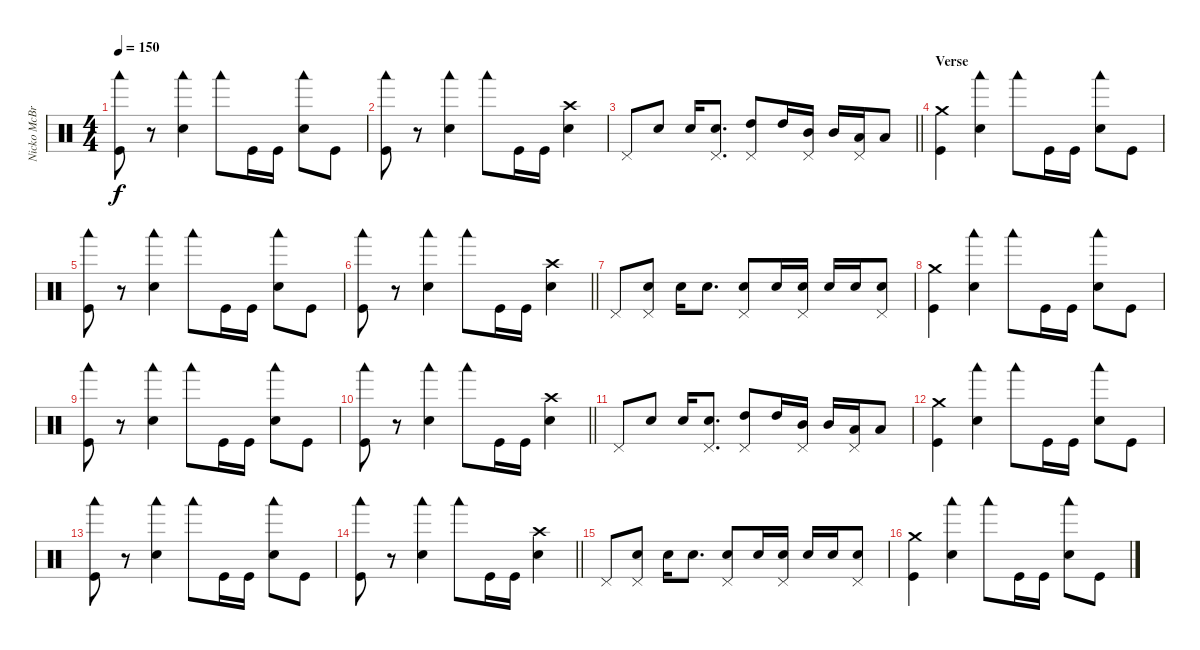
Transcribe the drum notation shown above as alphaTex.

\track ("Nicko McBrain" "Nicko McBr") {instrument percussion}
\staff {score}
\articulation defaults
\ts (4 4)
\tempo 150
\clef neutral
\ks c
("Woodblock low (hit)" "Kick (hit)").8{dy f} r.8 ("Woodblock low (hit)" "Electric Snare (hit)").4 "Woodblock low (hit)".8 "Kick (hit)".16 "Kick (hit)".16 ("Woodblock low (hit)" "Electric Snare (hit)").8 "Kick (hit)".8 |
("Woodblock low (hit)" "Kick (hit)").8 r.8 ("Woodblock low (hit)" "Electric Snare (hit)").4 "Woodblock low (hit)".8 "Kick (hit)".16 "Kick (hit)".16 ("Crash high (hit)" "Electric Snare (hit)").4 |
\barLineRight lightlight "Pedal Hi-Hat (hit)".8 "Electric Snare (hit)".8 "Electric Snare (hit)".16
("Pedal Hi-Hat (hit)" "Electric Snare (hit)").8{d} ("Pedal Hi-Hat (hit)" "High Tom (hit)").8 "High Tom (hit)".16 ("Pedal Hi-Hat (hit)" "Mid Tom (hit)").16 "Mid Tom (hit)".16 ("Pedal Hi-Hat (hit)" "Low Tom (hit)").16 "Low Tom (hit)".8 |
\section ("" "Verse")
("Crash medium (hit)" "Kick (hit)").4 ("Woodblock low (hit)" "Electric Snare (hit)").4 "Woodblock low (hit)".8 "Kick (hit)".16 "Kick (hit)".16 ("Woodblock low (hit)" "Electric Snare (hit)").8 "Kick (hit)".8 |
("Woodblock low (hit)" "Kick (hit)").8 r.8 ("Woodblock low (hit)" "Electric Snare (hit)").4 "Woodblock low (hit)".8 "Kick (hit)".16 "Kick (hit)".16 ("Woodblock low (hit)" "Electric Snare (hit)").8 "Kick (hit)".8 |
\barLineRight lightlight
("Woodblock low (hit)" "Kick (hit)").8 r.8 ("Woodblock low (hit)" "Electric Snare (hit)").4 "Woodblock low (hit)".8 "Kick (hit)".16 "Kick (hit)".16 ("Crash high (hit)" "Electric Snare (hit)").4 |
"Pedal Hi-Hat (hit)".8 ("Pedal Hi-Hat (hit)" "Electric Snare (hit)").8 "Electric Snare (hit)".16 "Electric Snare (hit)".8{d} ("Pedal Hi-Hat (hit)" "Electric Snare (hit)").8 "Electric Snare (hit)".16 ("Pedal Hi-Hat (hit)" "Electric Snare (hit)").16 "Electric Snare (hit)".16 "Electric Snare (hit)".16 ("Pedal Hi-Hat (hit)" "Electric Snare (hit)").8 |
("Crash medium (hit)" "Kick (hit)").4 ("Woodblock low (hit)" "Electric Snare (hit)").4 "Woodblock low (hit)".8 "Kick (hit)".16 "Kick (hit)".16 ("Woodblock low (hit)" "Electric Snare (hit)").8 "Kick (hit)".8 |
("Woodblock low (hit)" "Kick (hit)").8 r.8 ("Woodblock low (hit)" "Electric Snare (hit)").4 "Woodblock low (hit)".8 "Kick (hit)".16 "Kick (hit)".16 ("Woodblock low (hit)" "Electric Snare (hit)").8 "Kick (hit)".8 |
\barLineRight lightlight
("Woodblock low (hit)" "Kick (hit)").8 r.8 ("Woodblock low (hit)" "Electric Snare (hit)").4 "Woodblock low (hit)".8 "Kick (hit)".16 "Kick (hit)".16 ("Crash high (hit)" "Electric Snare (hit)").4 |
"Pedal Hi-Hat (hit)".8 "Electric Snare (hit)".8 "Electric Snare (hit)".16 ("Pedal Hi-Hat (hit)" "Electric Snare (hit)").8{d} ("Pedal Hi-Hat (hit)" "High Tom (hit)").8 "High Tom (hit)".16 ("Pedal Hi-Hat (hit)" "Mid Tom (hit)").16 "Mid Tom (hit)".16 ("Pedal Hi-Hat (hit)" "Low Tom (hit)").16 "Low Tom (hit)".8 |
("Crash medium (hit)" "Kick (hit)").4 ("Woodblock low (hit)" "Electric Snare (hit)").4 "Woodblock low (hit)".8 "Kick (hit)".16 "Kick (hit)".16 ("Woodblock low (hit)" "Electric Snare (hit)").8 "Kick (hit)".8 |
("Woodblock low (hit)" "Kick (hit)").8 r.8 ("Woodblock low (hit)" "Electric Snare (hit)").4 "Woodblock low (hit)".8 "Kick (hit)".16 "Kick (hit)".16 ("Woodblock low (hit)" "Electric Snare (hit)").8 "Kick (hit)".8 |
\barLineRight lightlight
("Woodblock low (hit)" "Kick (hit)").8 r.8 ("Woodblock low (hit)" "Electric Snare (hit)").4 "Woodblock low (hit)".8 "Kick (hit)".16 "Kick (hit)".16 ("Crash high (hit)" "Electric Snare (hit)").4 |
"Pedal Hi-Hat (hit)".8 ("Pedal Hi-Hat (hit)" "Electric Snare (hit)").8 "Electric Snare (hit)".16 "Electric Snare (hit)".8{d} ("Pedal Hi-Hat (hit)" "Electric Snare (hit)").8 "Electric Snare (hit)".16 ("Pedal Hi-Hat (hit)" "Electric Snare (hit)").16 "Electric Snare (hit)".16 "Electric Snare (hit)".16 ("Pedal Hi-Hat (hit)" "Electric Snare (hit)").8 |
("Crash medium (hit)" "Kick (hit)").4 ("Woodblock low (hit)" "Electric Snare (hit)").4 "Woodblock low (hit)".8 "Kick (hit)".16 "Kick (hit)".16 ("Woodblock low (hit)" "Electric Snare (hit)").8 "Kick (hit)".8
